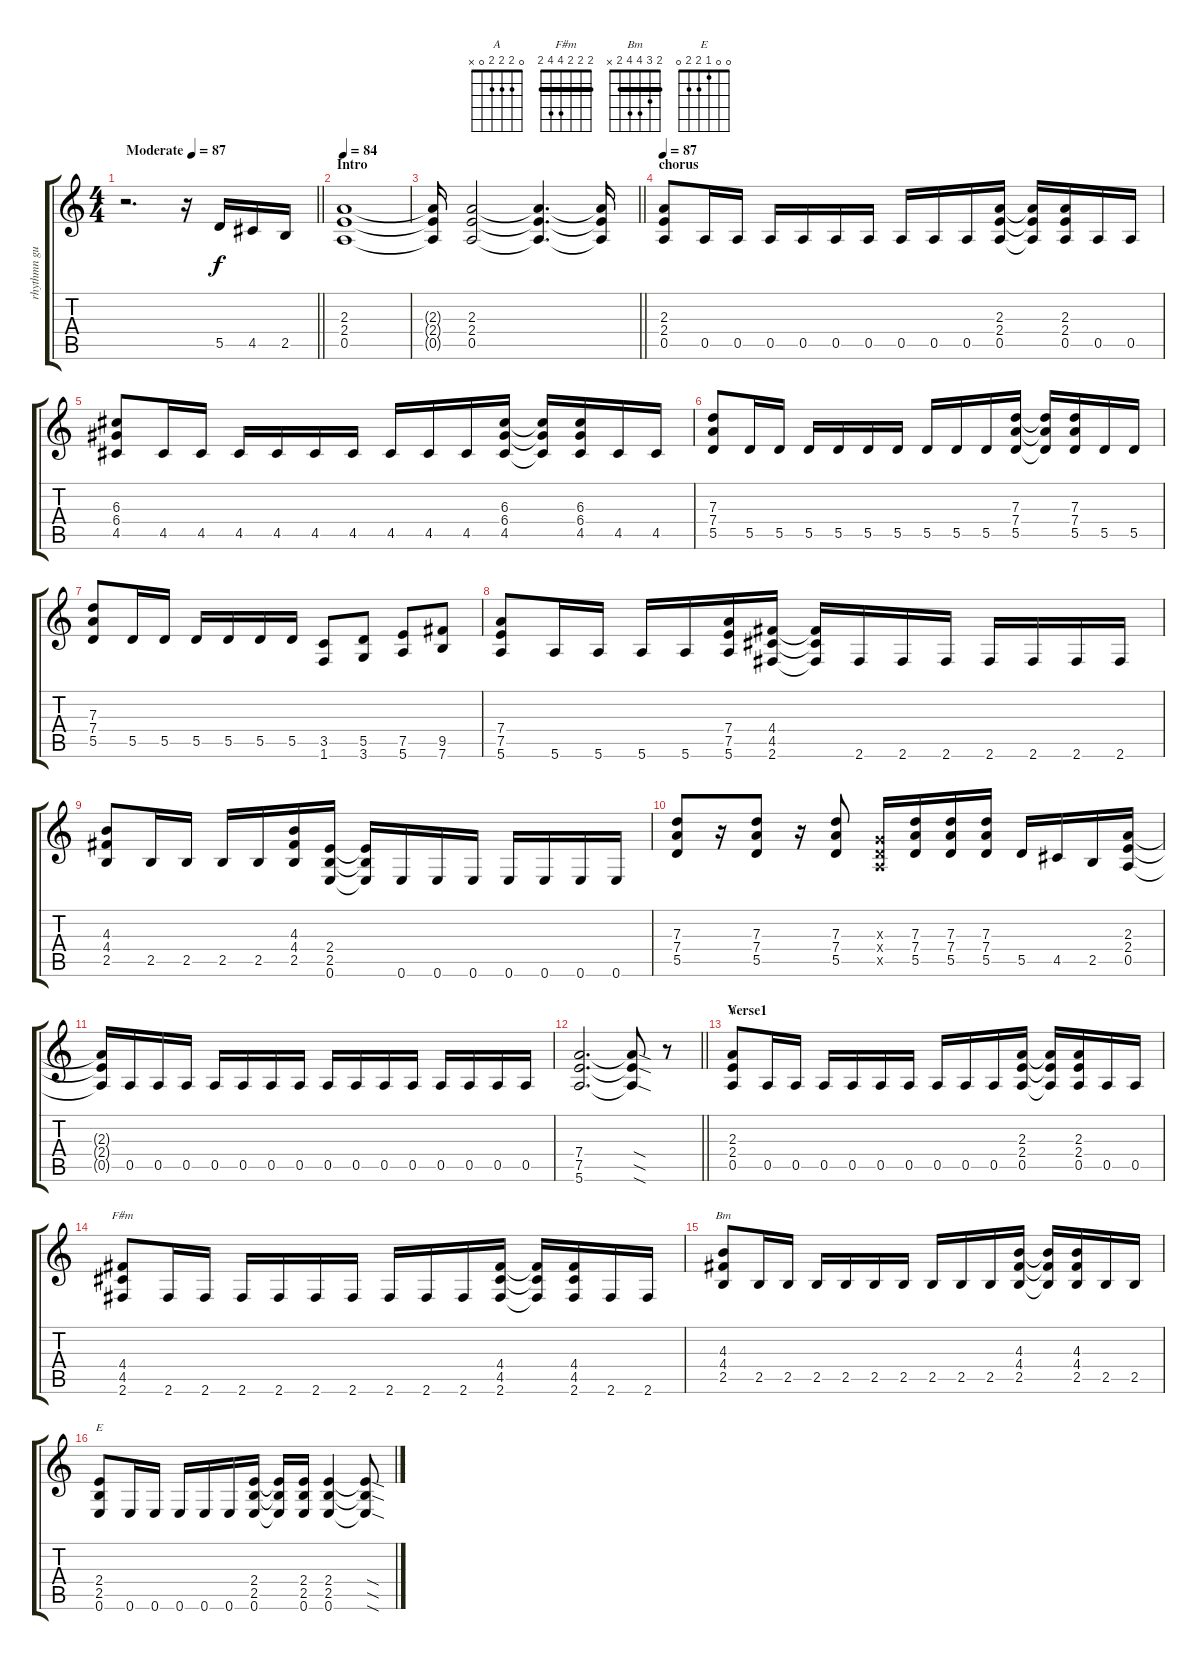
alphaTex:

\track ("rhythmn guitar" "rhythmn gu") {instrument distortionguitar}
\staff {score tabs}
\tuning (E4 B3 G3 D3 A2 E2) {hide}
\chord ("A" 0 2 2 2 0 x)
\chord ("F#m" 2 2 2 4 4 2) {barre 2}
\chord ("Bm" 2 3 4 4 2 x) {barre 2}
\chord ("E" 0 0 1 2 2 0)
\ts (4 4)
\section ("" "")
\tempo (87 "Moderate")
\clef g2
\barLineRight lightlight
\ks c
r.2{d dy f instrument distortionguitar} r.16 5.5.16 4.5.16 2.5.16 |
\section ("" "Intro")
\tempo 84
(2.3 2.4 0.5).1 |
\barLineRight lightlight
(2.3{t} 2.4{t} 0.5{t}).16 (2.3 2.4 0.5).2 (2.3{t} 2.4{t} 0.5{t}).4{d} (2.3{t} 2.4{t} 0.5{t}).16 |
\section ("" "chorus")
\tempo 87
(2.3 2.4 0.5).8 0.5.16 0.5.16 0.5.16 0.5.16 0.5.16 0.5.16 0.5.16 0.5.16 0.5.16 (2.3 2.4 0.5).16 (2.3{t} 2.4{t} 0.5{t}).16 (2.3 2.4 0.5).16 0.5.16 0.5.16 |
(6.3 6.4 4.5).8 4.5.16 4.5.16 4.5.16 4.5.16 4.5.16 4.5.16 4.5.16 4.5.16 4.5.16 (6.3 6.4 4.5).16 (6.3{t} 6.4{t} 4.5{t}).16 (6.3 6.4 4.5).16 4.5.16 4.5.16 |
(7.3 7.4 5.5).8 5.5.16 5.5.16 5.5.16 5.5.16 5.5.16 5.5.16 5.5.16 5.5.16 5.5.16 (7.3 7.4 5.5).16 (7.3{t} 7.4{t} 5.5{t}).16 (7.3 7.4 5.5).16 5.5.16 5.5.16 |
(7.3 7.4 5.5).8 5.5.16 5.5.16 5.5.16 5.5.16 5.5.16 5.5.16 (3.5 1.6).8 (5.5 3.6).8 (7.5 5.6).8 (9.5 7.6).8 |
(7.4 7.5 5.6).8 5.6.16 5.6.16 5.6.16 5.6.16 (7.4 7.5 5.6).16 (4.4 4.5 2.6).16 (4.4{t} 4.5{t} 2.6{t}).16 2.6.16 2.6.16 2.6.16 2.6.16 2.6.16 2.6.16 2.6.16 |
(4.3 4.4 2.5).8 2.5.16 2.5.16 2.5.16 2.5.16 (4.3 4.4 2.5).16 (2.4 2.5 0.6).16 (2.4{t} 2.5{t} 0.6{t}).16 0.6.16 0.6.16 0.6.16 0.6.16 0.6.16 0.6.16 0.6.16 |
(7.3 7.4 5.5).8 r.16 (7.3 7.4 5.5).8 r.16 (7.3 7.4 5.5).8 (0.3{x} 0.4{x} 0.5{x}).16 (7.3 7.4 5.5).16 (7.3 7.4 5.5).16 (7.3 7.4 5.5).16 5.5.16 4.5.16 2.5.16 (2.3 2.4 0.5).16 |
(2.3{t} 2.4{t} 0.5{t}).16 0.5.16 0.5.16 0.5.16 0.5.16 0.5.16 0.5.16 0.5.16 0.5.16 0.5.16 0.5.16 0.5.16 0.5.16 0.5.16 0.5.16 0.5.16 |
\barLineRight lightlight
(7.4 7.5 5.6).2{d} (7.4{sod t} 7.5{sod t} 5.6{sod t}).8 r.8 |
\section ("" "Verse1")
(2.3 2.4 0.5).8{ch "A"} 0.5.16 0.5.16 0.5.16 0.5.16 0.5.16 0.5.16 0.5.16 0.5.16 0.5.16 (2.3 2.4 0.5).16 (2.3{t} 2.4{t} 0.5{t}).16 (2.3 2.4 0.5).16 0.5.16 0.5.16 |
(4.4 4.5 2.6).8{ch "F#m"} 2.6.16 2.6.16 2.6.16 2.6.16 2.6.16 2.6.16 2.6.16 2.6.16 2.6.16 (4.4 4.5 2.6).16 (4.4{t} 4.5{t} 2.6{t}).16 (4.4 4.5 2.6).16 2.6.16 2.6.16 |
(4.3 4.4 2.5).8{ch "Bm"} 2.5.16 2.5.16 2.5.16 2.5.16 2.5.16 2.5.16 2.5.16 2.5.16 2.5.16 (4.3 4.4 2.5).16 (4.3{t} 4.4{t} 2.5{t}).16 (4.3 4.4 2.5).16 2.5.16 2.5.16 |
(2.4 2.5 0.6).8{ch "E"} 0.6.16 0.6.16 0.6.16 0.6.16 0.6.16 (2.4 2.5 0.6).16 (2.4{t} 2.5{t} 0.6{t}).16 (2.4 2.5 0.6).16 (2.4 2.5 0.6).4 (2.4{sod t} 2.5{sod t} 0.6{sod t}).8
